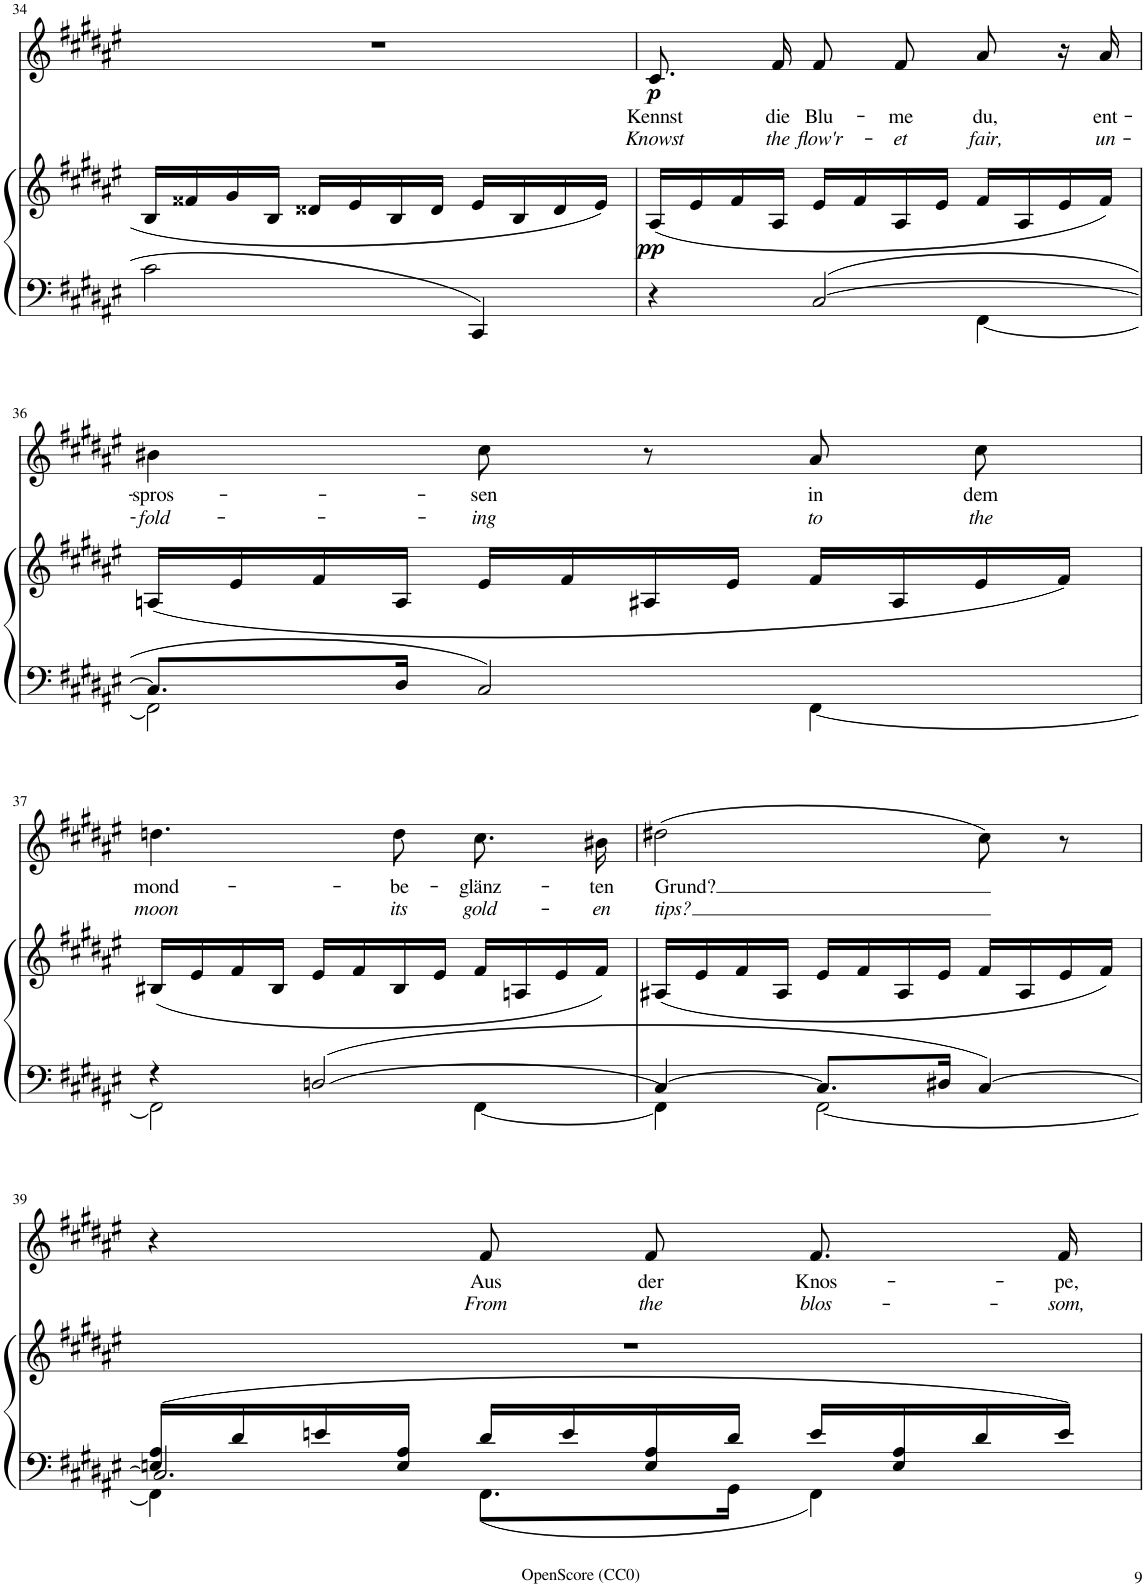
**kern	**kern	**dynam	**kern	**text	**text	**dynam
*part2	*part2	*part2	*part1	*part1	*part1	*part1
*staff3	*staff2	*staff2/3	*staff1	*staff1	*staff1	*staff1
!!LO:PB:g=z
*clefF4	*clefG2	*	*clefG2	*	*	*
*k[f#c#g#d#a#e#]	*k[f#c#g#d#a#e#]	*	*k[f#c#g#d#a#e#]	*	*	*
*M3/4	*M3/4	*	*M3/4	*	*	*
=34	=34	=34	=34	=34	=34	=34
2c#\	16B/LL	.	2.r	.	.	.
.	16f##X/	.	.	.	.	.
.	16g#/	.	.	.	.	.
.	16B/JJ	.	.	.	.	.
.	16d##X/LL	.	.	.	.	.
.	16e#/	.	.	.	.	.
.	16B/	.	.	.	.	.
.	16d##/JJ	.	.	.	.	.
4CC#/	16e#/LL	.	.	.	.	.
.	16B/	.	.	.	.	.
.	16d##/	.	.	.	.	.
.	16e#/JJ	.	.	.	.	.
=35	=35	=35	=35	=35	=35	=35
*^	*	*	*	*	*	*
!	!	!	!LO:DY:b	!	!LO:LY:b	!LO:LY:b	!LO:DY:b
4r	2ryy	(16A#/LL	pp	8.c#/L	Kennst	Knowst	p
.	.	16e#/	.	.	.	.	.
.	.	16f#/	.	.	.	.	.
!	!	!	!	!	!LO:LY:b	!LO:LY:b	!
.	.	16A#/JJ	.	16f#/Jk	die	the	.
!	!	!	!	!	!LO:LY:b	!LO:LY:b	!
[2C#/	.	16e#/LL	.	8f#/L	Blu-	flow'r-	.
.	.	16f#/	.	.	.	.	.
!	!	!	!	!	!LO:LY:b	!LO:LY:b	!
.	.	16A#/	.	8f#/J	-me	-et	.
.	.	16e#/JJ	.	.	.	.	.
!	!	!	!	!	!LO:LY:b	!LO:LY:b	!
.	[4FF#\	16f#/LL	.	8a#/	du,	fair,	.
.	.	16A#/	.	.	.	.	.
.	.	16e#/	.	16r	.	.	.
!	!	!	!	!	!LO:LY:b	!LO:LY:b	!
.	.	16f#/JJ)	.	16a#/	ent-	un-	.
!!LO:LB:g=z
=36	=36	=36	=36	=36	=36	=36	=36
!	!	!	!	!	!LO:LY:b	!LO:LY:b	!
8.C#/L]	2FF#\]	(16An/LL	.	4b#X\	-spros-	-fold-	.
.	.	16e#/	.	.	.	.	.
.	.	16f#/	.	.	.	.	.
16D#/Jk	.	16A/JJ	.	.	.	.	.
!	!	!	!	!	!LO:LY:b	!LO:LY:b	!
2C#/	.	16e#/LL	.	8cc#\	-sen	-ing	.
.	.	16f#/	.	.	.	.	.
.	.	16A#X/	.	8r	.	.	.
.	.	16e#/JJ	.	.	.	.	.
!	!	!	!	!	!LO:LY:b	!LO:LY:b	!
.	[4FF#\	16f#/LL	.	8a#\L	in	to	.
.	.	16A#/	.	.	.	.	.
!	!	!	!	!	!LO:LY:b	!LO:LY:b	!
.	.	16e#/	.	8cc#\J	dem	the	.
.	.	16f#/JJ)	.	.	.	.	.
!!LO:LB:g=z
=37	=37	=37	=37	=37	=37	=37	=37
!	!	!	!	!	!LO:LY:b	!LO:LY:b	!
4r	2FF#\]	(16B#X/LL	.	4.ddn\	mond-	moon	.
.	.	16e#/	.	.	.	.	.
.	.	16f#/	.	.	.	.	.
.	.	16B#/JJ	.	.	.	.	.
2Dn/	.	16e#/LL	.	.	.	.	.
.	.	16f#/	.	.	.	.	.
!	!	!	!	!	!LO:LY:b	!LO:LY:b	!
.	.	16B#/	.	8dd\	-be-	its	.
.	.	16e#/JJ	.	.	.	.	.
!	!	!	!	!	!LO:LY:b	!LO:LY:b	!
.	[4FF#\	16f#/LL	.	8.cc#\L	-glänz-	gold-	.
.	.	16An/	.	.	.	.	.
.	.	16e#/	.	.	.	.	.
!	!	!	!	!	!LO:LY:b	!LO:LY:b	!
.	.	16f#/JJ)	.	16b#X\Jk	-ten	-en	.
=38	=38	=38	=38	=38	=38	=38	=38
!	!	!	!	!	!LO:LY:b	!LO:LY:b	!
[4C#/	4FF#\]	(16A#X/LL	.	(2dd#X\	Grund?	tips?	.
.	.	16e#/	.	.	.	.	.
.	.	16f#/	.	.	.	.	.
.	.	16A#/JJ	.	.	.	.	.
8.C#/L]	[2FF#\	16e#/LL	.	.	.	.	.
.	.	16f#/	.	.	.	.	.
.	.	16A#/	.	.	.	.	.
16D#X/Jk	.	16e#/JJ	.	.	.	.	.
[4C#/	.	16f#/LL	.	8cc#\)	.	.	.
.	.	16A#/	.	.	.	.	.
.	.	16e#/	.	8r	.	.	.
.	.	16f#/JJ)	.	.	.	.	.
!!LO:LB:g=z
=39	=39	=39	=39	=39	=39	=39	=39
*	*^	*	*	*	*	*	*
16En/ 16A#/LL	4FF#\]	2.C#/]	2.r	.	4r	.	.	.
16d#/	.	.	.	.	.	.	.	.
16en/	.	.	.	.	.	.	.	.
16E/ 16A#/JJ	.	.	.	.	.	.	.	.
!	!	!	!	!	!	!LO:LY:b	!LO:LY:b	!
16d#/LL	8.FF#\L	.	.	.	8f#/L	Aus	From	.
16e/	.	.	.	.	.	.	.	.
!	!	!	!	!	!	!LO:LY:b	!LO:LY:b	!
16E/ 16A#/	.	.	.	.	8f#/J	der	the	.
16d#/JJ	16GG#\Jk	.	.	.	.	.	.	.
!	!	!	!	!	!	!LO:LY:b	!LO:LY:b	!
16e/LL	4FF#\	.	.	.	8.f#/L	Knos-	blos-	.
16E/ 16A#/	.	.	.	.	.	.	.	.
16d#/	.	.	.	.	.	.	.	.
!	!	!	!	!	!	!LO:LY:b	!LO:LY:b	!
16e/JJ	.	.	.	.	16f#/Jk	-pe,	-som,	.
*v	*v	*v	*	*	*	*	*	*
=	=	=	=	=	=	=
*-	*-	*-	*-	*-	*-	*-
